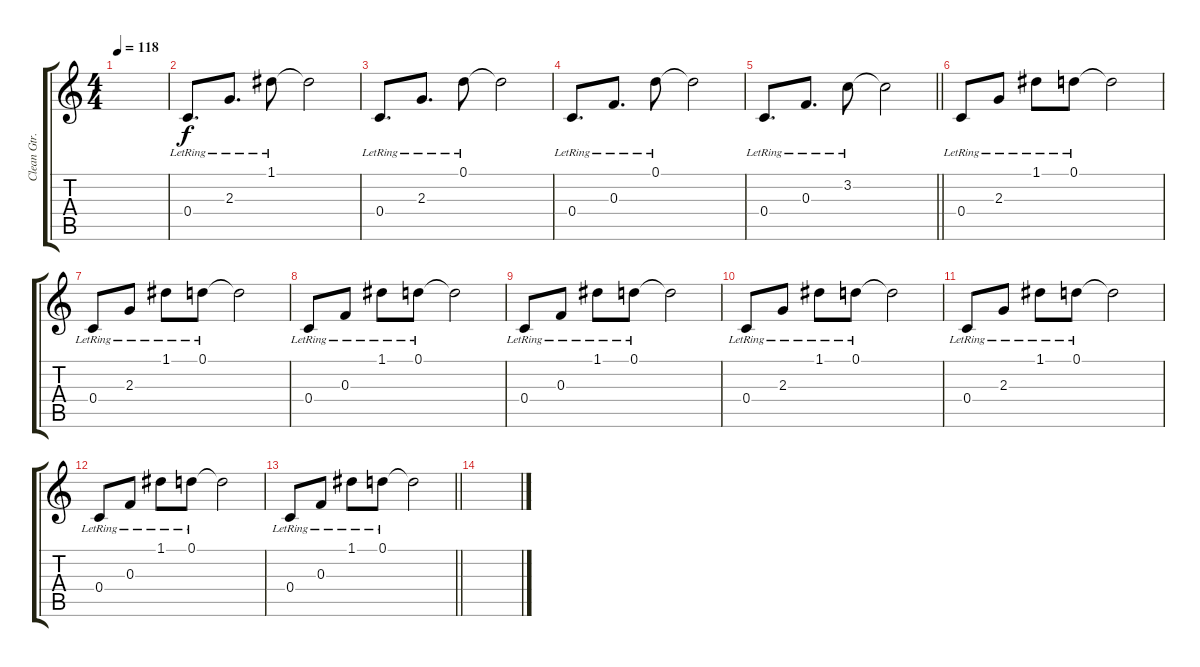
\track ("Clean Gtr. 2" "Clean Gtr.") {instrument electricguitarclean}
\staff {score tabs}
\tuning (D4 A3 F3 C3 G2 C2) {hide}
\ts (4 4)
\tempo 118
\clef g2
\ks c
|
0.4{lr}.8{d} 2.3{lr}.8{d} 1.1{lr}.8 1.1{t}.2 |
0.4{lr}.8{d} 2.3{lr}.8{d} 0.1{lr}.8 0.1{t}.2 |
0.4{lr}.8{d} 0.3{lr}.8{d} 0.1{lr}.8 0.1{t}.2 |
\barLineRight lightlight
0.4{lr}.8{d} 0.3{lr}.8{d} 3.2{lr}.8 3.2{t}.2 |
\section ("" "")
0.4{lr}.8 2.3{lr}.8 1.1{lr}.8 0.1{lr}.8 0.1{t}.2 |
0.4{lr}.8 2.3{lr}.8 1.1{lr}.8 0.1{lr}.8 0.1{t}.2 |
0.4{lr}.8 0.3{lr}.8 1.1{lr}.8 0.1{lr}.8 0.1{t}.2 |
0.4{lr}.8 0.3{lr}.8 1.1{lr}.8 0.1{lr}.8 0.1{t}.2 |
0.4{lr}.8 2.3{lr}.8 1.1{lr}.8 0.1{lr}.8 0.1{t}.2 |
0.4{lr}.8 2.3{lr}.8 1.1{lr}.8 0.1{lr}.8 0.1{t}.2 |
0.4{lr}.8 0.3{lr}.8 1.1{lr}.8 0.1{lr}.8 0.1{t}.2 |
\barLineRight lightlight
0.4{lr}.8 0.3{lr}.8 1.1{lr}.8 0.1{lr}.8 0.1{t}.2 |
\section ("" "")
